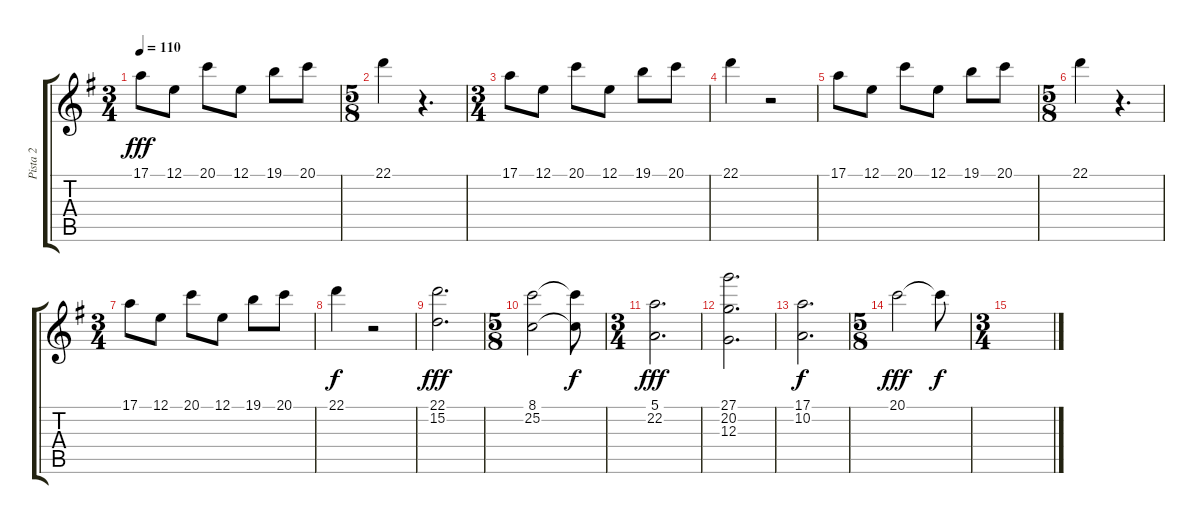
\track ("Pista 2" "Pista 2") {instrument acousticgrandpiano}
\staff {score tabs}
\tuning (E4 B3 G3 D3 A2 E2) {hide}
\ts (3 4)
\tempo 110
\clef g2
\ks g
17.1.8{dy fff} 12.1.8 20.1.8 12.1.8 19.1.8 20.1.8 |
\ts (5 8)
22.1.4 r.4{d} |
\ts (3 4)
17.1.8 12.1.8 20.1.8 12.1.8 19.1.8 20.1.8 |
22.1.4 r.2 |
17.1.8 12.1.8 20.1.8 12.1.8 19.1.8 20.1.8 |
\ts (5 8)
22.1.4 r.4{d} |
\ts (3 4)
17.1.8 12.1.8 20.1.8 12.1.8 19.1.8 20.1.8 |
22.1.4{dy f} r.2 |
(22.1 15.2).2{d dy fff balance 8} |
\ts (5 8)
(8.1 25.2).2 (8.1{t} 25.2{t}).8{dy f} |
\ts (3 4)
(5.1 22.2).2{d dy fff} |
(27.1 20.2 12.3).2{d} |
(17.1 10.2).2{d dy f} |
\ts (5 8)
20.1.2{dy fff} 20.1{t}.8{dy f} |
\ts (3 4)
